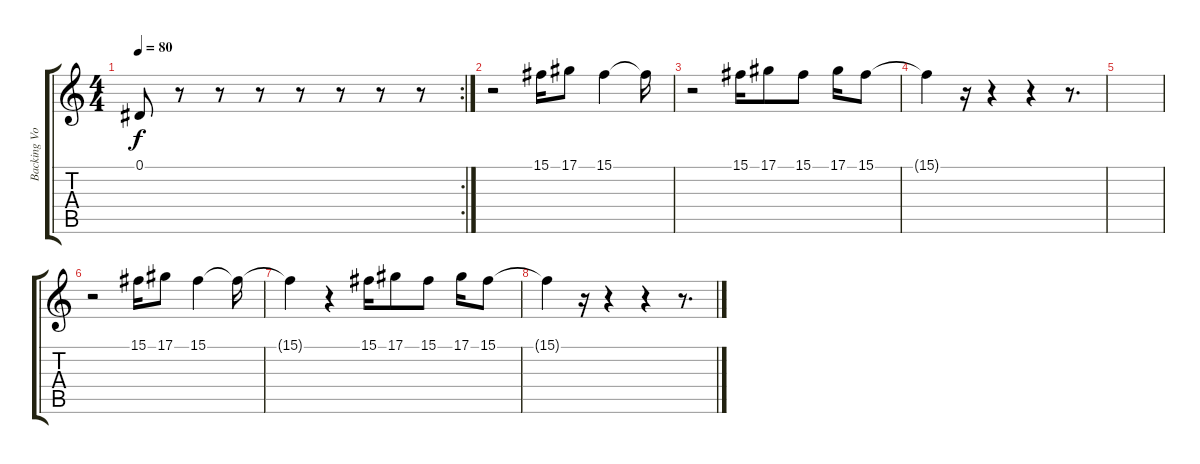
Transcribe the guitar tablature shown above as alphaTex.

\track ("Backing Vox" "Backing Vo") {instrument lead3calliope}
\staff {score tabs}
\tuning (Eb4 Bb3 Gb3 Db3 Ab2 Eb2) {hide}
\rc 2
\ts (4 4)
\tempo 80
\clef g2
\ks c
0.1{t}.8{dy f} r.8 r.8 r.8 r.8 r.8 r.8 r.8 |
r.2 15.1.16 17.1.8 15.1.4 15.1{t}.16 |
r.2 15.1.16 17.1.8 15.1.8 17.1.16 15.1.8 |
15.1{t}.4 r.16 r.4 r.4 r.8{d} |
|
r.2 15.1.16 17.1.8 15.1.4 15.1{t}.16 |
15.1{t}.4 r.4 15.1.16 17.1.8 15.1.8 17.1.16 15.1.8 |
15.1{t}.4 r.16 r.4 r.4 r.8{d}
